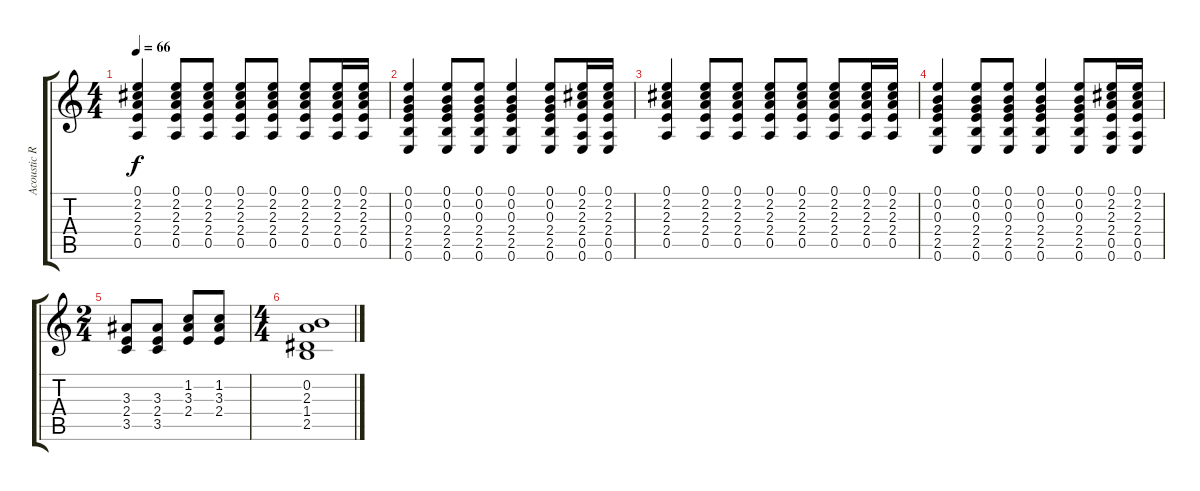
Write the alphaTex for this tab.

\track ("Acoustic Rhythm" "Acoustic R") {instrument electricguitarclean}
\staff {score tabs}
\tuning (E4 B3 G3 D3 A2 E2) {hide}
\ts (4 4)
\tempo 66
\clef g2
\ks c
(0.1 2.2 2.3 2.4 0.5).4{dy f} (0.1 2.2 2.3 2.4 0.5).8 (0.1 2.2 2.3 2.4 0.5).8 (0.1 2.2 2.3 2.4 0.5).8 (0.1 2.2 2.3 2.4 0.5).8 (0.1 2.2 2.3 2.4 0.5).8 (0.1 2.2 2.3 2.4 0.5).16 (0.1 2.2 2.3 2.4 0.5).16 |
(0.1 0.2 0.3 2.4 2.5 0.6).4 (0.1 0.2 0.3 2.4 2.5 0.6).8 (0.1 0.2 0.3 2.4 2.5 0.6).8 (0.1 0.2 0.3 2.4 2.5 0.6).4 (0.1 0.2 0.3 2.4 2.5 0.6).8 (0.1 2.2 2.3 2.4 0.5 0.6).16 (0.1 2.2 2.3 2.4 0.5 0.6).16 |
(0.1 2.2 2.3 2.4 0.5).4 (0.1 2.2 2.3 2.4 0.5).8 (0.1 2.2 2.3 2.4 0.5).8 (0.1 2.2 2.3 2.4 0.5).8 (0.1 2.2 2.3 2.4 0.5).8 (0.1 2.2 2.3 2.4 0.5).8 (0.1 2.2 2.3 2.4 0.5).16 (0.1 2.2 2.3 2.4 0.5).16 |
(0.1 0.2 0.3 2.4 2.5 0.6).4 (0.1 0.2 0.3 2.4 2.5 0.6).8 (0.1 0.2 0.3 2.4 2.5 0.6).8 (0.1 0.2 0.3 2.4 2.5 0.6).4 (0.1 0.2 0.3 2.4 2.5 0.6).8 (0.1 2.2 2.3 2.4 0.5 0.6).16 (0.1 2.2 2.3 2.4 0.5 0.6).16 |
\ts (2 4)
(3.3 2.4 3.5).8 (3.3 2.4 3.5).8 (1.2 3.3 2.4).8 (1.2 3.3 2.4).8 |
\ts (4 4)
(0.2 2.3 1.4 2.5).1
